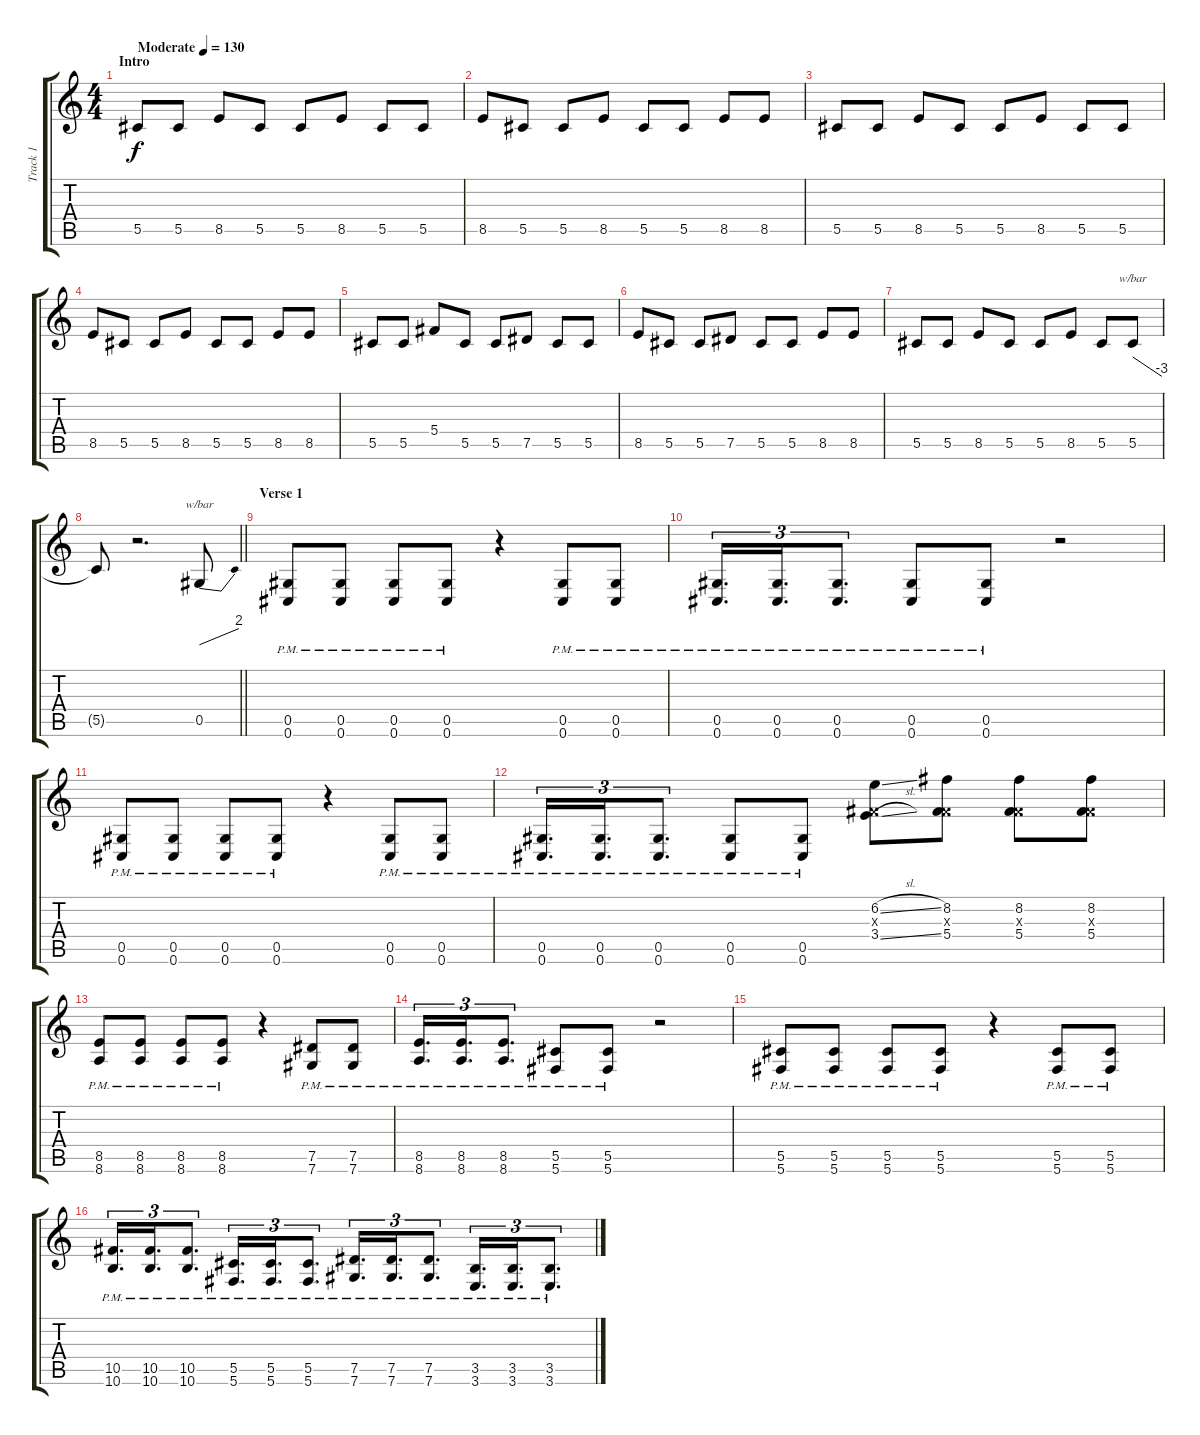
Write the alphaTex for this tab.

\track ("Track 1" "Track 1") {instrument distortionguitar}
\staff {score tabs}
\tuning (Eb4 Bb3 Gb3 Db3 Ab2 Db2) {hide}
\ts (4 4)
\section ("" "Intro")
\tempo (130 "Moderate")
\clef g2
\ks c
5.5.8{dy f volume 10 instrument overdrivenguitar} 5.5.8 8.5.8 5.5.8 5.5.8 8.5.8 5.5.8 5.5.8 |
8.5.8 5.5.8 5.5.8 8.5.8 5.5.8 5.5.8 8.5.8 8.5.8 |
5.5.8 5.5.8 8.5.8 5.5.8 5.5.8 8.5.8 5.5.8 5.5.8 |
8.5.8 5.5.8 5.5.8 8.5.8 5.5.8 5.5.8 8.5.8 8.5.8 |
5.5.8 5.5.8 5.4.8 5.5.8 5.5.8 7.5.8 5.5.8 5.5.8 |
8.5.8 5.5.8 5.5.8 7.5.8 5.5.8 5.5.8 8.5.8 8.5.8 |
5.5.8 5.5.8 8.5.8 5.5.8 5.5.8 8.5.8 5.5.8 5.5.8{tbe (dive default 0 0 60 -12)} |
\barLineRight lightlight
5.5{t}.8 r.2{d} 0.5.8{tbe (dive default 0 0 60 8)} |
\section ("" "Verse 1")
(0.5{pm} 0.6{pm}).8{volume 16 instrument distortionguitar} (0.5{pm} 0.6{pm}).8 (0.5{pm} 0.6{pm}).8 (0.5{pm} 0.6{pm}).8 r.4 (0.5{pm} 0.6{pm}).8 (0.5{pm} 0.6{pm}).8 |
(0.5{pm} 0.6{pm}).16{d tu (3 2)} (0.5{pm} 0.6{pm}).16{d tu (3 2)} (0.5{pm} 0.6{pm}).8{d tu (3 2) beam split} (0.5{pm} 0.6{pm}).8{beam merge} (0.5{pm} 0.6{pm}).8 r.2 |
(0.5{pm} 0.6{pm}).8 (0.5{pm} 0.6{pm}).8 (0.5{pm} 0.6{pm}).8 (0.5{pm} 0.6{pm}).8 r.4 (0.5{pm} 0.6{pm}).8 (0.5{pm} 0.6{pm}).8 |
(0.5{pm} 0.6{pm}).16{d tu (3 2)} (0.5{pm} 0.6{pm}).16{d tu (3 2)} (0.5{pm} 0.6{pm}).8{d tu (3 2) beam split} (0.5{pm} 0.6{pm}).8{beam merge} (0.5{pm} 0.6{pm}).8 (6.2{sl} 0.3{x} 3.4{sl}).8 (8.2 0.3{x} 5.4).8 (8.2 0.3{x} 5.4).8 (8.2 0.3{x} 5.4).8 |
(8.5{pm} 8.6{pm}).8 (8.5{pm} 8.6{pm}).8 (8.5{pm} 8.6{pm}).8 (8.5{pm} 8.6{pm}).8 r.4 (7.5{pm} 7.6{pm}).8 (7.5{pm} 7.6{pm}).8 |
(8.5{pm} 8.6{pm}).16{d tu (3 2)} (8.5{pm} 8.6{pm}).16{d tu (3 2)} (8.5{pm} 8.6{pm}).8{d tu (3 2) beam split} (5.5{pm} 5.6{pm}).8{beam merge} (5.5{pm} 5.6{pm}).8 r.2 |
(5.5{pm} 5.6{pm}).8 (5.5{pm} 5.6{pm}).8 (5.5{pm} 5.6{pm}).8 (5.5{pm} 5.6{pm}).8 r.4 (5.5{pm} 5.6{pm}).8 (5.5{pm} 5.6{pm}).8 |
(10.5{pm} 10.6{pm}).16{d tu (3 2)} (10.5{pm} 10.6{pm}).16{d tu (3 2)} (10.5{pm} 10.6{pm}).8{d tu (3 2) beam split} (5.5{pm} 5.6{pm}).16{d tu (3 2) beam merge} (5.5{pm} 5.6{pm}).16{d tu (3 2)} (5.5{pm} 5.6{pm}).8{d tu (3 2)} (7.5{pm} 7.6{pm}).16{d tu (3 2)} (7.5{pm} 7.6{pm}).16{d tu (3 2)} (7.5{pm} 7.6{pm}).8{d tu (3 2)} (3.5{pm} 3.6{pm}).16{d tu (3 2)} (3.5{pm} 3.6{pm}).16{d tu (3 2)} (3.5{pm} 3.6{pm}).8{d tu (3 2)}
